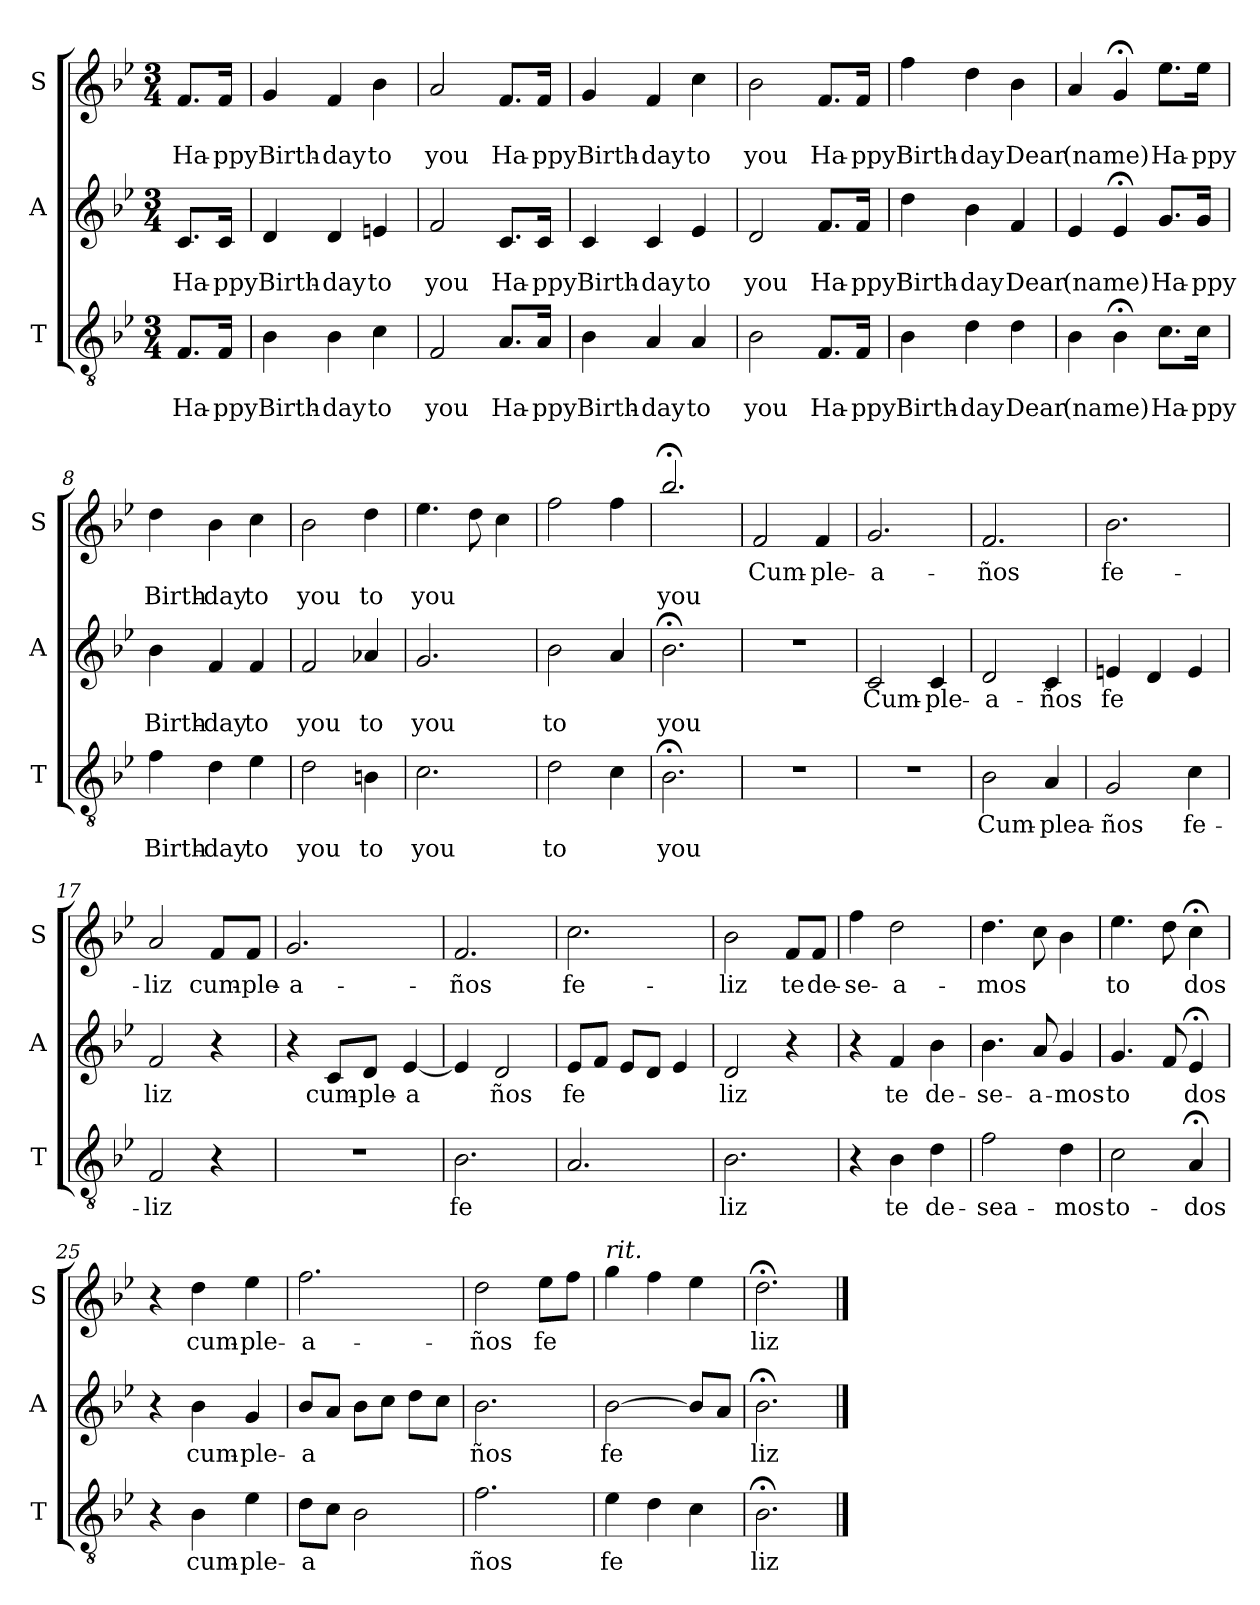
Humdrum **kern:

**kern	**text	**text	**kern	**text	**text	**kern	**text	**text
*part3	*part3	*part3	*part2	*part2	*part2	*part1	*part1	*part1
*staff3	*staff3	*staff3	*staff2	*staff2	*staff2	*staff1	*staff1	*staff1
*I"T	*	*	*I"A	*	*	*I"S	*	*
*I'T	*	*	*I'A	*	*	*I'S	*	*
*clefGv2	*	*	*clefG2	*	*	*clefG2	*	*
*k[b-e-]	*	*	*k[b-e-]	*	*	*k[b-e-]	*	*
*B-:	*	*	*B-:	*	*	*B-:	*	*
*M3/4	*	*	*M3/4	*	*	*M3/4	*	*
=1	=1	=1	=1	=1	=1	=1	=1	=1
!	!	!LO:LY:b	!	!	!LO:LY:b	!	!	!LO:LY:b
8.F/L	.	Ha-	8.c/L	.	Ha-	8.f/L	.	Ha-
!	!	!LO:LY:b	!	!	!LO:LY:b	!	!	!LO:LY:b
16F/Jk	.	-ppy	16c/Jk	.	-ppy	16f/Jk	.	-ppy
=2	=2	=2	=2	=2	=2	=2	=2	=2
!	!	!LO:LY:b	!	!	!LO:LY:b	!	!	!LO:LY:b
4B-\	.	Birth-	4d/	.	Birth-	4g/	.	Birth-
!	!	!LO:LY:b	!	!	!LO:LY:b	!	!	!LO:LY:b
4B-\	.	-day	4d/	.	-day	4f/	.	-day
!	!	!LO:LY:b	!	!	!LO:LY:b	!	!	!LO:LY:b
4c\	.	to	4en/	.	to	4b-\	.	to
=3	=3	=3	=3	=3	=3	=3	=3	=3
!	!	!LO:LY:b	!	!	!LO:LY:b	!	!	!LO:LY:b
2F/	.	you	2f/	.	you	2a/	.	you
!	!	!LO:LY:b	!	!	!LO:LY:b	!	!	!LO:LY:b
8.A/L	.	Ha-	8.c/L	.	Ha-	8.f/L	.	Ha-
!	!	!LO:LY:b	!	!	!LO:LY:b	!	!	!LO:LY:b
16A/Jk	.	-ppy	16c/Jk	.	-ppy	16f/Jk	.	-ppy
=4	=4	=4	=4	=4	=4	=4	=4	=4
!	!	!LO:LY:b	!	!	!LO:LY:b	!	!	!LO:LY:b
4B-\	.	Birth-	4c/	.	Birth-	4g/	.	Birth-
!	!	!LO:LY:b	!	!	!LO:LY:b	!	!	!LO:LY:b
4A/	.	-day	4c/	.	-day	4f/	.	-day
!	!	!LO:LY:b	!	!	!LO:LY:b	!	!	!LO:LY:b
4A/	.	to	4e-/	.	to	4cc\	.	to
=5	=5	=5	=5	=5	=5	=5	=5	=5
!	!	!LO:LY:b	!	!	!LO:LY:b	!	!	!LO:LY:b
2B-\	.	you	2d/	.	you	2b-\	.	you
!	!	!LO:LY:b	!	!	!LO:LY:b	!	!	!LO:LY:b
8.F/L	.	Ha-	8.f/L	.	Ha-	8.f/L	.	Ha-
!	!	!LO:LY:b	!	!	!LO:LY:b	!	!	!LO:LY:b
16F/Jk	.	-ppy	16f/Jk	.	-ppy	16f/Jk	.	-ppy
=6	=6	=6	=6	=6	=6	=6	=6	=6
!	!	!LO:LY:b	!	!	!LO:LY:b	!	!	!LO:LY:b
4B-\	.	Birth-	4dd\	.	Birth-	4ff\	.	Birth-
!	!	!LO:LY:b	!	!	!LO:LY:b	!	!	!LO:LY:b
4d\	.	-day	4b-\	.	-day	4dd\	.	-day
!	!	!LO:LY:b	!	!	!LO:LY:b	!	!	!LO:LY:b
4d\	.	Dear	4f/	.	Dear	4b-\	.	Dear
!!LO:LB:g=z
=7	=7	=7	=7	=7	=7	=7	=7	=7
!	!	!LO:LY:b	!	!	!LO:LY:b	!	!	!LO:LY:b
4B-\	.	(name)	4e-/	.	(name)	4a/	.	(name)
4B-;<\	.	.	4e-;/	.	.	4g;/	.	.
!	!	!LO:LY:b	!	!	!LO:LY:b	!	!	!LO:LY:b
8.c\L	.	Ha-	8.g/L	.	Ha-	8.ee-\L	.	Ha-
!	!	!LO:LY:b	!	!	!LO:LY:b	!	!	!LO:LY:b
16c\Jk	.	-ppy	16g/Jk	.	-ppy	16ee-\Jk	.	-ppy
=8	=8	=8	=8	=8	=8	=8	=8	=8
!	!	!LO:LY:b	!	!	!LO:LY:b	!	!	!LO:LY:b
4f\	.	Birth-	4b-\	.	Birth-	4dd\	.	Birth-
!	!	!LO:LY:b	!	!	!LO:LY:b	!	!	!LO:LY:b
4d\	.	-day	4f/	.	-day	4b-\	.	-day
!	!	!LO:LY:b	!	!	!LO:LY:b	!	!	!LO:LY:b
4e-\	.	to	4f/	.	to	4cc\	.	to
=9	=9	=9	=9	=9	=9	=9	=9	=9
!	!	!LO:LY:b	!	!	!LO:LY:b	!	!	!LO:LY:b
2d\	.	you	2f/	.	you	2b-\	.	you
!	!	!LO:LY:b	!	!	!LO:LY:b	!	!	!LO:LY:b
4Bn\	.	to	4a-X/	.	to	4dd\	.	to
=10	=10	=10	=10	=10	=10	=10	=10	=10
!	!	!LO:LY:b	!	!	!LO:LY:b	!	!	!LO:LY:b
2.c\	.	you	2.g/	.	you	4.ee-\	.	you
.	.	.	.	.	.	8dd\	.	.
.	.	.	.	.	.	4cc\	.	.
=11	=11	=11	=11	=11	=11	=11	=11	=11
!	!	!LO:LY:b	!	!	!LO:LY:b	!	!	!
2d\	.	to	2b-\	.	to	2ff\	.	.
4c\	.	.	4a/	.	.	4ff\	.	.
=12	=12	=12	=12	=12	=12	=12	=12	=12
!	!	!LO:LY:b	!	!	!LO:LY:b	!	!	!LO:LY:b
2.B-;<\	.	you	2.b-;<\	.	you	2.bb-;</	.	you
!!LO:PB:g=z
=13	=13	=13	=13	=13	=13	=13	=13	=13
!	!	!	!	!	!	!	!LO:LY:b	!
2.r	.	.	2.r	.	.	2f/	Cum-	.
!	!	!	!	!	!	!	!LO:LY:b	!
.	.	.	.	.	.	4f/	-ple-	.
=14	=14	=14	=14	=14	=14	=14	=14	=14
!	!	!	!	!LO:LY:b	!	!	!LO:LY:b	!
2.r	.	.	2c/	Cum-	.	2.g/	-a-	.
!	!	!	!	!LO:LY:b	!	!	!	!
.	.	.	4c/	-ple-	.	.	.	.
=15	=15	=15	=15	=15	=15	=15	=15	=15
!	!LO:LY:b	!	!	!LO:LY:b	!	!	!LO:LY:b	!
2B-\	Cum-	.	2d/	-a-	.	2.f/	-ños	.
!	!LO:LY:b	!	!	!LO:LY:b	!	!	!	!
4A/	-plea-	.	4c/	-ños	.	.	.	.
=16	=16	=16	=16	=16	=16	=16	=16	=16
!	!LO:LY:b	!	!	!LO:LY:b	!	!	!LO:LY:b	!
2G/	-ños	.	4en/	fe	.	2.b-\	fe-	.
.	.	.	4d/	.	.	.	.	.
!	!LO:LY:b	!	!	!	!	!	!	!
4c\	fe-	.	4e/	.	.	.	.	.
=17	=17	=17	=17	=17	=17	=17	=17	=17
!	!LO:LY:b	!	!	!LO:LY:b	!	!	!LO:LY:b	!
2F/	-liz	.	2f/	liz	.	2a/	-liz	.
!	!	!	!	!	!	!	!LO:LY:b	!
4r	.	.	4r	.	.	8f/L	cum-	.
!	!	!	!	!	!	!	!LO:LY:b	!
.	.	.	.	.	.	8f/J	-ple-	.
=18	=18	=18	=18	=18	=18	=18	=18	=18
!	!	!	!	!	!	!	!LO:LY:b	!
2.r	.	.	4r	.	.	2.g/	-a-	.
!	!	!	!	!LO:LY:b	!	!	!	!
.	.	.	8c/L	cum-	.	.	.	.
!	!	!	!	!LO:LY:b	!	!	!	!
.	.	.	8d/J	-ple-	.	.	.	.
!	!	!	!	!LO:LY:b	!	!	!	!
.	.	.	[4e-/	-a	.	.	.	.
=19	=19	=19	=19	=19	=19	=19	=19	=19
!	!LO:LY:b	!	!	!	!	!	!LO:LY:b	!
2.B-\	fe	.	4e-/]	.	.	2.f/	-ños	.
!	!	!	!	!LO:LY:b	!	!	!	!
.	.	.	2d/	ños	.	.	.	.
=20	=20	=20	=20	=20	=20	=20	=20	=20
!	!	!	!	!LO:LY:b	!	!	!LO:LY:b	!
2.A/	.	.	8e-/L	fe	.	2.cc\	fe-	.
.	.	.	8f/J	.	.	.	.	.
.	.	.	8e-/L	.	.	.	.	.
.	.	.	8d/J	.	.	.	.	.
.	.	.	4e-/	.	.	.	.	.
!!LO:LB:g=z
=21	=21	=21	=21	=21	=21	=21	=21	=21
!	!LO:LY:b	!	!	!LO:LY:b	!	!	!LO:LY:b	!
2.B-\	liz	.	2d/	liz	.	2b-\	-liz	.
!	!	!	!	!	!	!	!LO:LY:b	!
.	.	.	4r	.	.	8f/L	te	.
!	!	!	!	!	!	!	!LO:LY:b	!
.	.	.	.	.	.	8f/J	de-	.
=22	=22	=22	=22	=22	=22	=22	=22	=22
!	!	!	!	!	!	!	!LO:LY:b	!
4r	.	.	4r	.	.	4ff\	-se-	.
!	!LO:LY:b	!	!	!LO:LY:b	!	!	!LO:LY:b	!
4B-\	te	.	4f/	te	.	2dd\	-a-	.
!	!LO:LY:b	!	!	!LO:LY:b	!	!	!	!
4d\	de-	.	4b-\	de-	.	.	.	.
=23	=23	=23	=23	=23	=23	=23	=23	=23
!	!LO:LY:b	!	!	!LO:LY:b	!	!	!LO:LY:b	!
2f\	-sea-	.	4.b-\	-se-	.	4.dd\	-mos	.
!	!	!	!	!LO:LY:b	!	!	!	!
.	.	.	8a/	-a-	.	8cc\	.	.
!	!LO:LY:b	!	!	!LO:LY:b	!	!	!	!
4d\	-mos	.	4g/	-mos	.	4b-\	.	.
=24	=24	=24	=24	=24	=24	=24	=24	=24
!	!LO:LY:b	!	!	!LO:LY:b	!	!	!LO:LY:b	!
2c\	to-	.	4.g/	to	.	4.ee-\	to	.
.	.	.	8f/	.	.	8dd\	.	.
!	!LO:LY:b	!	!	!LO:LY:b	!	!	!LO:LY:b	!
4A;/	-dos	.	4e-;/	dos	.	4cc;<\	dos	.
=25	=25	=25	=25	=25	=25	=25	=25	=25
4r	.	.	4r	.	.	4r	.	.
!	!LO:LY:b	!	!	!LO:LY:b	!	!	!LO:LY:b	!
4B-\	cum-	.	4b-\	cum-	.	4dd\	cum-	.
!	!LO:LY:b	!	!	!LO:LY:b	!	!	!LO:LY:b	!
4e-\	-ple-	.	4g/	-ple-	.	4ee-\	-ple-	.
=26	=26	=26	=26	=26	=26	=26	=26	=26
!	!LO:LY:b	!	!	!LO:LY:b	!	!	!LO:LY:b	!
8d\L	-a	.	8b-/L	-a	.	2.ff\	-a-	.
8c\J	.	.	8a/J	.	.	.	.	.
2B-\	.	.	8b-\L	.	.	.	.	.
.	.	.	8cc\J	.	.	.	.	.
.	.	.	8dd\L	.	.	.	.	.
.	.	.	8cc\J	.	.	.	.	.
=27	=27	=27	=27	=27	=27	=27	=27	=27
!	!LO:LY:b	!	!	!LO:LY:b	!	!	!LO:LY:b	!
2.f\	ños	.	2.b-\	ños	.	2dd\	-ños	.
!	!	!	!	!	!	!	!LO:LY:b	!
.	.	.	.	.	.	8ee-\L	fe	.
.	.	.	.	.	.	8ff\J	.	.
!!LO:LB:g=z
=28	=28	=28	=28	=28	=28	=28	=28	=28
!	!	!	!	!	!	!LO:TX:a:i:t=rit.	!	!
!	!LO:LY:b	!	!	!LO:LY:b	!	!	!	!
4e-\	fe	.	[2b-\	fe	.	4gg\	.	.
4d\	.	.	.	.	.	4ff\	.	.
4c\	.	.	8b-/L]	.	.	4ee-\	.	.
.	.	.	8a/J	.	.	.	.	.
=29	=29	=29	=29	=29	=29	=29	=29	=29
!	!LO:LY:b	!	!	!LO:LY:b	!	!	!LO:LY:b	!
2.B-;<\	liz	.	2.b-;<\	liz	.	2.dd;<\	liz	.
==	==	==	==	==	==	==	==	==
*-	*-	*-	*-	*-	*-	*-	*-	*-
